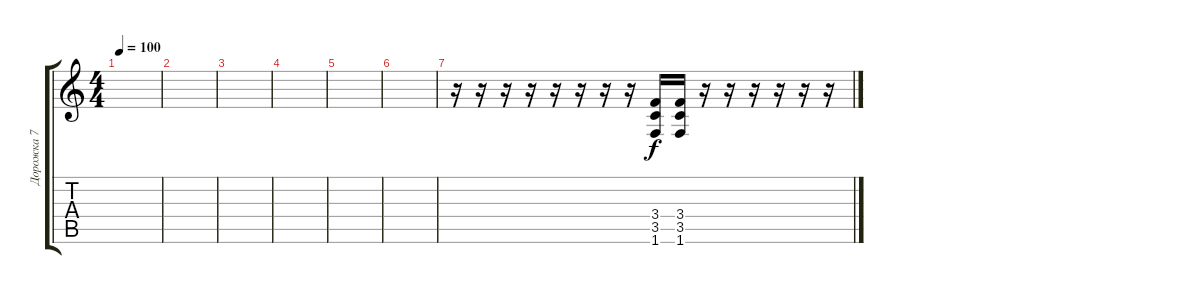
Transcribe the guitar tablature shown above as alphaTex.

\track ("Дорожка 7" "Дорожка 7") {instrument distortionguitar}
\staff {score tabs}
\tuning (E4 B3 G3 D3 A2 E2) {hide}
\ts (4 4)
\tempo 100
\clef g2
\ks c
|
|
|
|
|
|
r.16 r.16 r.16 r.16 r.16 r.16 r.16 r.16 (3.4 3.5 1.6).16 (3.4 3.5 1.6).16 r.16 r.16 r.16 r.16 r.16 r.16
